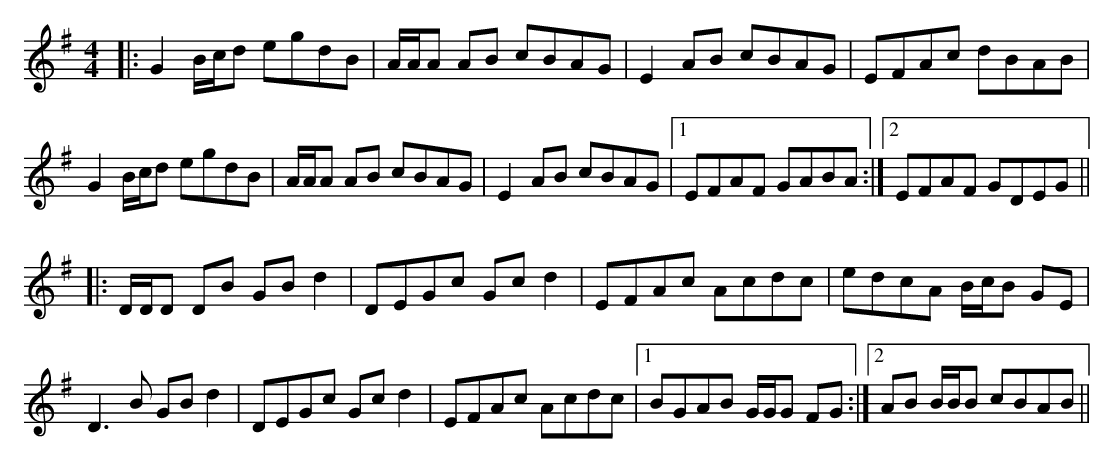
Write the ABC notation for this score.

X:1
M:4/4
K:G
|:G2 B/c/d egdB|A/A/A AB cBAG|E2AB cBAG|EFAc dBAB |
G2B/c/d egdB|A/A/A AB cBAG|E2AB cBAG|1 EFAF GABA :|2 EFAF GDEG ||
|:D/D/D DB GBd2|DEGc Gcd2|EFAc Acdc|edcA B/c/B GE|
D3 B GBd2|DEGc Gcd2|EFAc Acdc|1 BGAB G/G/G FG:|2 AB B/B/B cBAB||
